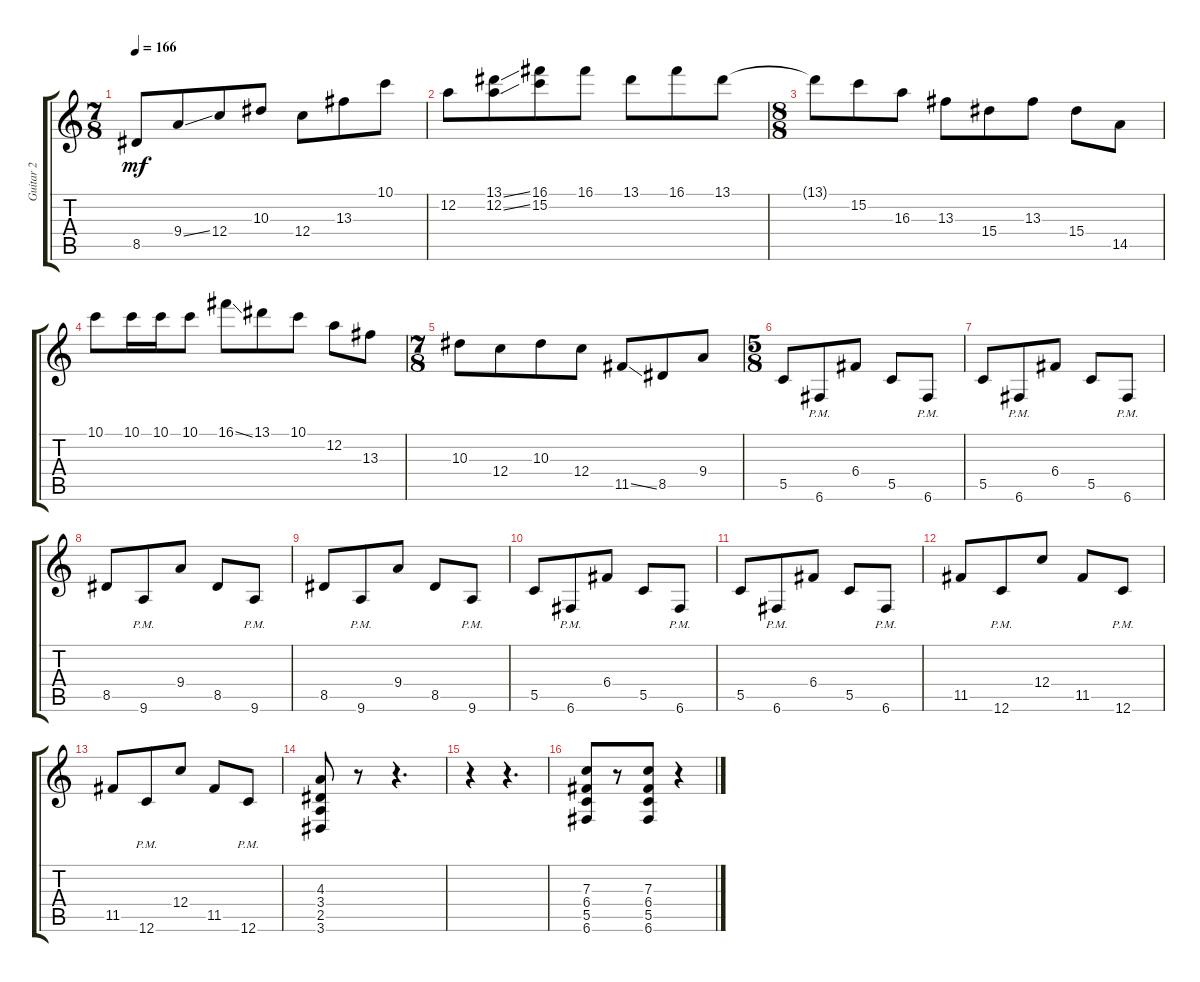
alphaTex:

\track ("Guitar 2" "Guitar 2") {instrument distortionguitar}
\staff {score tabs}
\tuning (D4 A3 F3 C3 G2 C2) {hide}
\ts (7 8)
\tempo 166
\clef g2
\ks c
8.5.8{dy mf} 9.4{ss}.8 12.4.8 10.3.8 12.4.8 13.3.8 10.1.8 |
12.2.8 (13.1{ss} 12.2{ss}).8 (16.1 15.2).8 16.1.8 13.1.8 16.1.8 13.1.8 |
\ts (8 8)
13.1{t}.8 15.2.8 16.3.8 13.3.8 15.4.8 13.3.8 15.4.8 14.5.8 |
10.1.8 10.1.16 10.1.16 10.1.8 16.1{ss}.8 13.1.8 10.1.8 12.2.8 13.3.8 |
\ts (7 8)
10.3.8 12.4.8 10.3.8 12.4.8 11.5{ss}.8 8.5.8 9.4.8 |
\ts (5 8)
5.5.8 6.6{pm}.8 6.4.8 5.5.8 6.6{pm}.8 |
5.5.8 6.6{pm}.8 6.4.8 5.5.8 6.6{pm}.8 |
8.5.8 9.6{pm}.8 9.4.8 8.5.8 9.6{pm}.8 |
8.5.8 9.6{pm}.8 9.4.8 8.5.8 9.6{pm}.8 |
5.5.8 6.6{pm}.8 6.4.8 5.5.8 6.6{pm}.8 |
5.5.8 6.6{pm}.8 6.4.8 5.5.8 6.6{pm}.8 |
11.5.8 12.6{pm}.8 12.4.8 11.5.8 12.6{pm}.8 |
11.5.8 12.6{pm}.8 12.4.8 11.5.8 12.6{pm}.8 |
(4.3 3.4 2.5 3.6).8 r.8 r.4{d} |
r.4 r.4{d} |
(7.3 6.4 5.5 6.6).8 r.8 (7.3 6.4 5.5 6.6).8 r.4
